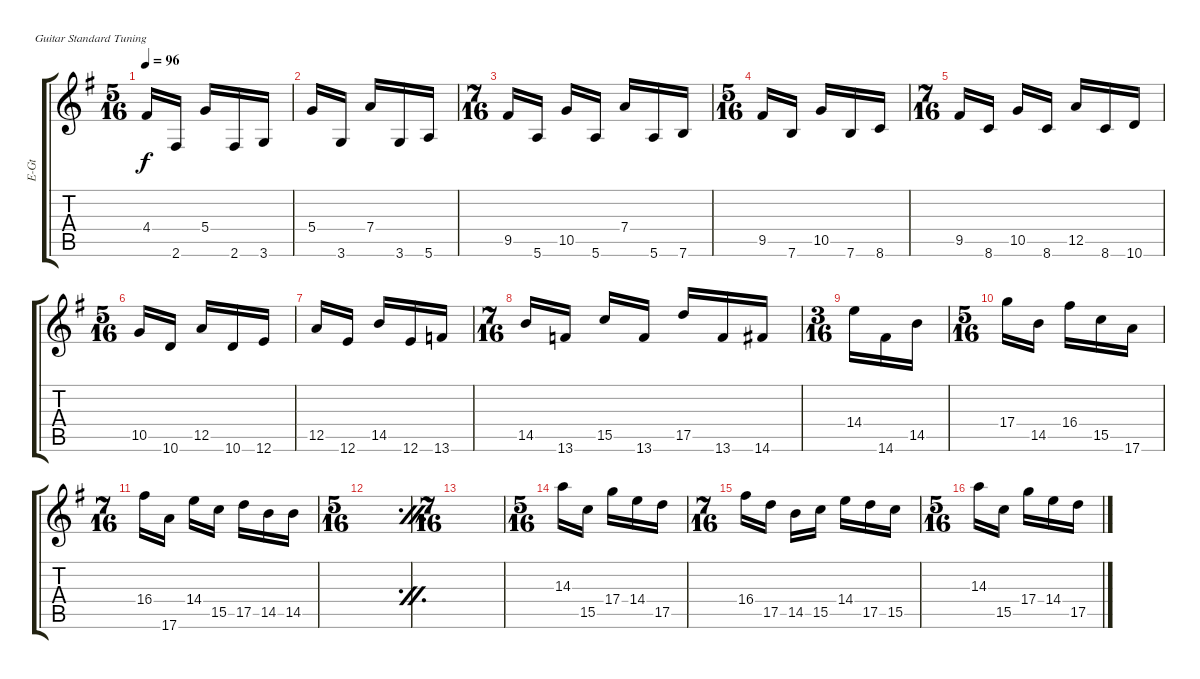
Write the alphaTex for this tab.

\defaultSystemsLayout 4
\bracketExtendMode groupsimilarinstruments
\otherSystemsTrackNameOrientation horizontal
\track ("Rhythm Guitar II" "E-Gt") {multiBarRest instrument distortionguitar}
\staff {score tabs}
\tuning (E4 B3 G3 D3 A2 E2)
\ts (5 16)
\beaming (8 3 3 1)
\tempo 96
\clef g2
\ks g
4.4{acc #}.16{dy f beam merge} 2.6{acc #}.16{beam split} 5.4{acc forcenatural}.16{beam merge} 2.6{acc #}.16{beam merge} 3.6{acc forcenatural}.16{beam merge} |
5.4{acc forcenatural}.16{beam merge} 3.6{acc forcenatural}.16{beam split} 7.4{acc forcenatural}.16{beam merge} 3.6{acc forcenatural}.16{beam merge} 5.6{acc forcenatural}.16{beam merge} |
\ts (7 16)
\beaming (8 3 3 1)
9.5{acc #}.16{beam merge} 5.6{acc forcenatural}.16{beam split} 10.5{acc forcenatural}.16{beam merge} 5.6{acc forcenatural}.16{beam split} 7.4{acc forcenatural}.16{beam merge} 5.6{acc forcenatural}.16{beam merge} 7.6{acc forcenatural}.16{beam merge} |
\ts (5 16)
\beaming (8 3 3 1)
9.5{acc #}.16{beam merge} 7.6{acc forcenatural}.16{beam split} 10.5{acc forcenatural}.16{beam merge} 7.6{acc forcenatural}.16{beam merge} 8.6{acc forcenatural}.16{beam merge} |
\ts (7 16)
\beaming (8 3 3 1)
9.5{acc #}.16{beam merge} 8.6{acc forcenatural}.16{beam split} 10.5{acc forcenatural}.16{beam merge} 8.6{acc forcenatural}.16{beam split} 12.5{acc forcenatural}.16{beam merge} 8.6{acc forcenatural}.16{beam merge} 10.6{acc forcenatural}.16{beam merge} |
\ts (5 16)
\beaming (8 3 3 1)
10.5{acc forcenatural}.16{beam merge} 10.6{acc forcenatural}.16{beam split} 12.5{acc forcenatural}.16{beam merge} 10.6{acc forcenatural}.16{beam merge} 12.6{acc forcenatural}.16{beam merge} |
12.5{acc forcenatural}.16{beam merge} 12.6{acc forcenatural}.16{beam split} 14.5{acc forcenatural}.16{beam merge} 12.6{acc forcenatural}.16{beam merge} 13.6{acc forcenatural}.16{beam merge} |
\ts (7 16)
\beaming (8 3 3 1)
14.5{acc forcenatural}.16{beam merge} 13.6{acc forcenatural}.16{beam split} 15.5{acc forcenatural}.16{beam merge} 13.6{acc forcenatural}.16{beam split} 17.5{acc forcenatural}.16{beam merge} 13.6{acc forcenatural}.16{beam merge} 14.6{acc #}.16{beam merge} |
\ts (3 16)
\beaming (8 3 3 1)
14.4{acc forcenatural}.16{beam merge} 14.6{acc #}.16{beam merge} 14.5{acc forcenatural}.16{beam merge} |
\ts (5 16)
\beaming (8 3 3 1)
17.4{acc forcenatural}.16{beam merge} 14.5{acc forcenatural}.16{beam split} 16.4{acc #}.16{beam merge} 15.5{acc forcenatural}.16{beam merge} 17.6{acc forcenatural}.16{beam merge} |
\ts (7 16)
\beaming (8 3 3 1)
16.4{acc #}.16{beam merge} 17.6{acc forcenatural}.16{beam split} 14.4{acc forcenatural}.16{beam merge} 15.5{acc forcenatural}.16{beam split} 17.5{acc forcenatural}.16{beam merge} 14.5{acc forcenatural}.16{beam merge} 14.5{acc forcenatural}.16 |
\ts (5 16)
\beaming (8 3 3 1)
\simile firstofdouble
|
\ts (7 16)
\beaming (8 3 3 1)
\simile secondofdouble
|
\ts (5 16)
\beaming (8 3 3 1)
\simile none
14.3{acc forcenatural}.16{beam merge} 15.5{acc forcenatural}.16{beam split} 17.4{acc forcenatural}.16{beam merge} 14.4{acc forcenatural}.16{beam merge} 17.5{acc forcenatural}.16{beam merge} |
\ts (7 16)
\beaming (8 3 3 1)
16.4{acc #}.16{beam merge} 17.5{acc forcenatural}.16{beam split} 14.5{acc forcenatural}.16{beam merge} 15.5{acc forcenatural}.16{beam split} 14.4{acc forcenatural}.16{beam merge} 17.5{acc forcenatural}.16{beam merge} 15.5{acc forcenatural}.16{beam merge} |
\ts (5 16)
\beaming (8 3 3 1)
14.3{acc forcenatural}.16{beam merge} 15.5{acc forcenatural}.16{beam split} 17.4{acc forcenatural}.16{beam merge} 14.4{acc forcenatural}.16{beam merge} 17.5{acc forcenatural}.16{beam merge}
